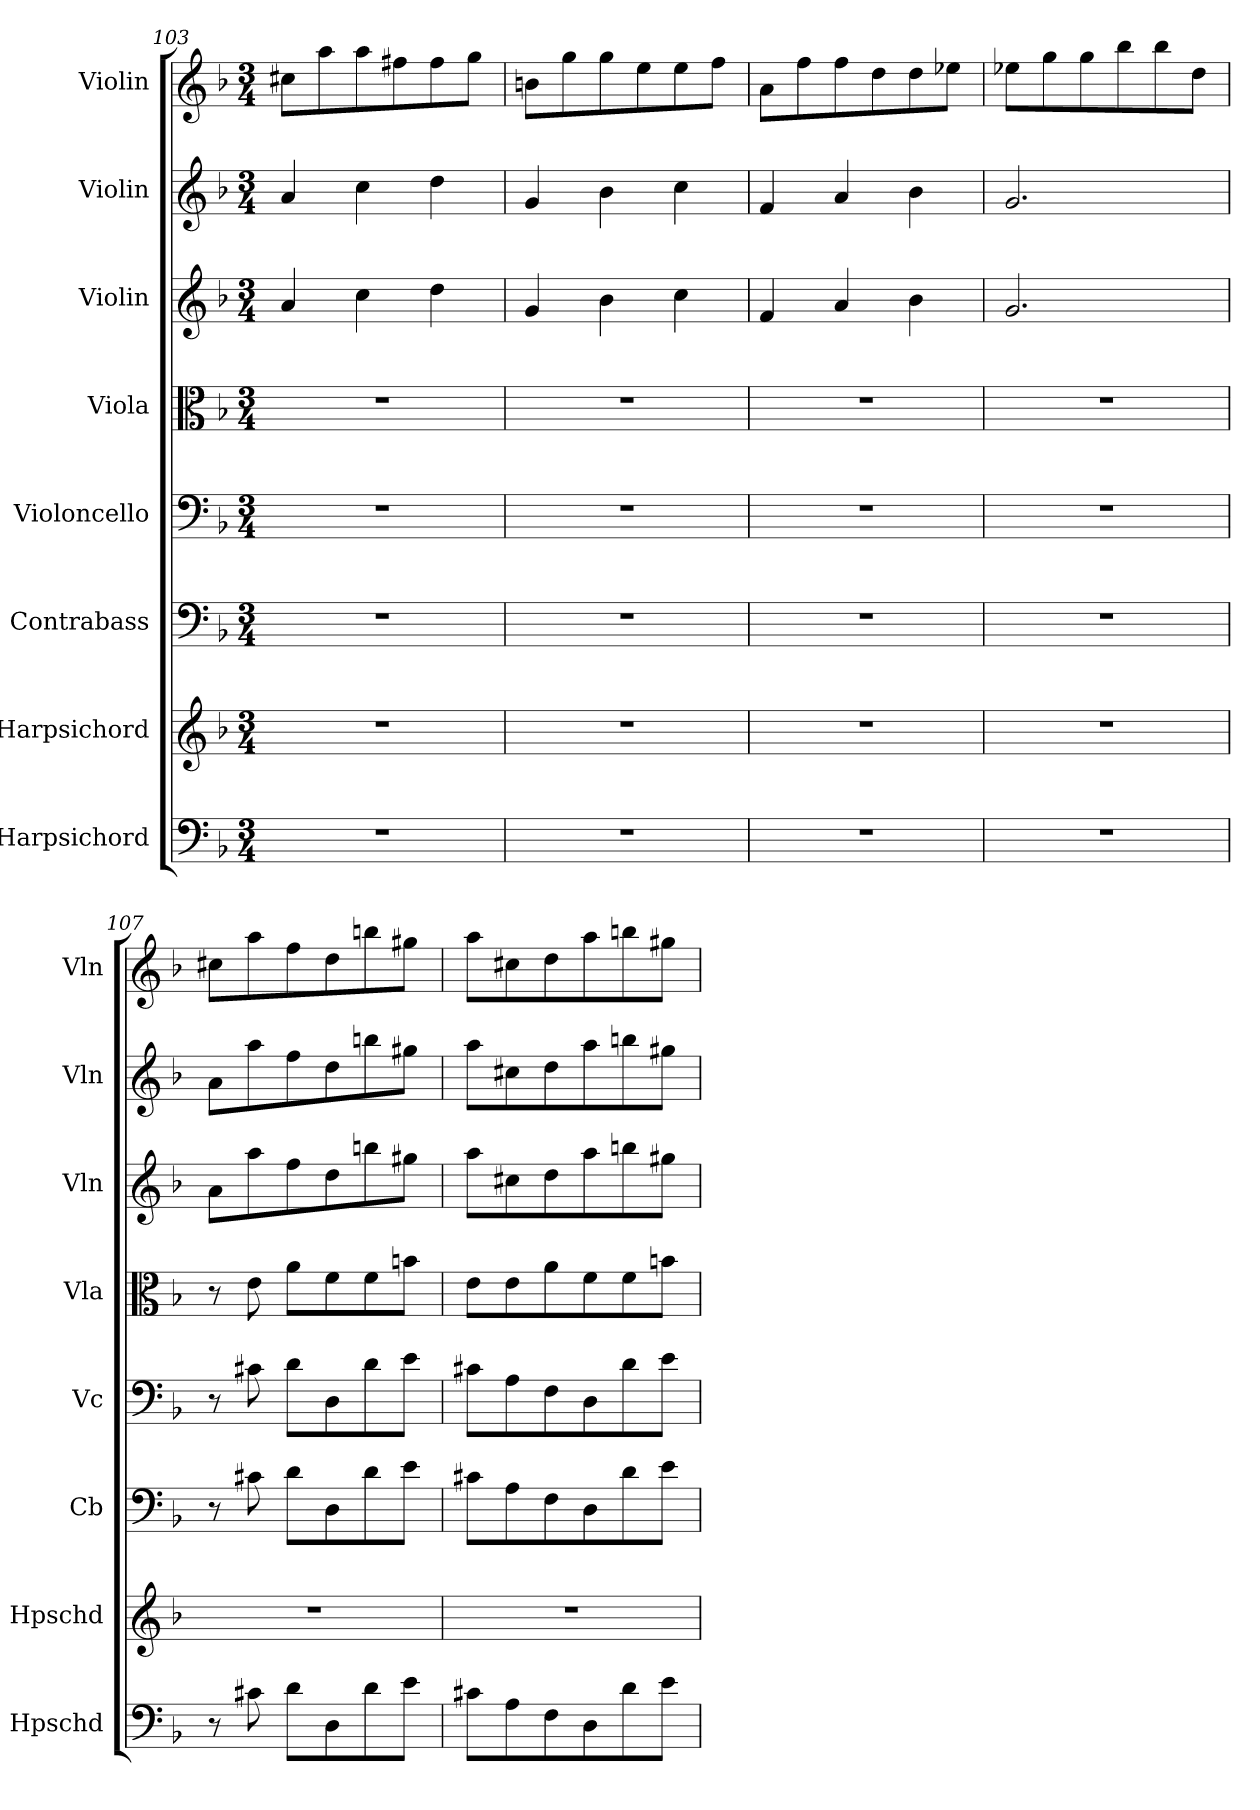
**kern	**kern	**kern	**kern	**kern	**kern	**kern	**kern
*part8	*part7	*part6	*part5	*part4	*part3	*part2	*part1
*staff8	*staff7	*staff6	*staff5	*staff4	*staff3	*staff2	*staff1
*I"Harpsichord	*I"Harpsichord	*I"Contrabass	*I"Violoncello	*I"Viola	*I"Violin	*I"Violin	*I"Violin
*I'Hpschd	*I'Hpschd	*I'Cb	*I'Vc	*I'Vla	*I'Vln	*I'Vln	*I'Vln
*clefF4	*clefG2	*clefF4	*clefF4	*clefC3	*clefG2	*clefG2	*clefG2
*k[b-]	*k[b-]	*k[b-]	*k[b-]	*k[b-]	*k[b-]	*k[b-]	*k[b-]
*M3/4	*M3/4	*M3/4	*M3/4	*M3/4	*M3/4	*M3/4	*M3/4
=103	=103	=103	=103	=103	=103	=103	=103
2.r	2.r	2.r	2.r	2.r	4a/	4a/	8cc#X\L
.	.	.	.	.	.	.	8aa\
.	.	.	.	.	4cc\	4cc\	8aa\
.	.	.	.	.	.	.	8ff#X\
.	.	.	.	.	4dd\	4dd\	8ff#\
.	.	.	.	.	.	.	8gg\J
=104	=104	=104	=104	=104	=104	=104	=104
2.r	2.r	2.r	2.r	2.r	4g/	4g/	8bn\L
.	.	.	.	.	.	.	8gg\
.	.	.	.	.	4b-\	4b-\	8gg\
.	.	.	.	.	.	.	8ee\
.	.	.	.	.	4cc\	4cc\	8ee\
.	.	.	.	.	.	.	8ff\J
=105	=105	=105	=105	=105	=105	=105	=105
2.r	2.r	2.r	2.r	2.r	4f/	4f/	8a\L
.	.	.	.	.	.	.	8ff\
.	.	.	.	.	4a/	4a/	8ff\
.	.	.	.	.	.	.	8dd\
.	.	.	.	.	4b-\	4b-\	8dd\
.	.	.	.	.	.	.	8ee-X\J
=106	=106	=106	=106	=106	=106	=106	=106
2.r	2.r	2.r	2.r	2.r	2.g/	2.g/	8ee-X\L
.	.	.	.	.	.	.	8gg\
.	.	.	.	.	.	.	8gg\
.	.	.	.	.	.	.	8bb-\
.	.	.	.	.	.	.	8bb-\
.	.	.	.	.	.	.	8dd\J
=107	=107	=107	=107	=107	=107	=107	=107
8r	2.r	8r	8r	8r	8a\L	8a\L	8cc#X\L
8c#X\	.	8c#X\	8c#X\	8e\	8aa\	8aa\	8aa\
8d\L	.	8d\L	8d\L	8a\L	8ff\	8ff\	8ff\
8D\	.	8D\	8D\	8f\	8dd\	8dd\	8dd\
8d\	.	8d\	8d\	8f\	8bbn\	8bbn\	8bbn\
8e\J	.	8e\J	8e\J	8bn\J	8gg#X\J	8gg#X\J	8gg#X\J
=108	=108	=108	=108	=108	=108	=108	=108
8c#X\L	2.r	8c#X\L	8c#X\L	8e\L	8aa\L	8aa\L	8aa\L
8A\	.	8A\	8A\	8e\	8cc#X\	8cc#X\	8cc#X\
8F\	.	8F\	8F\	8a\	8dd\	8dd\	8dd\
8D\	.	8D\	8D\	8f\	8aa\	8aa\	8aa\
8d\	.	8d\	8d\	8f\	8bbn\	8bbn\	8bbn\
8e\J	.	8e\J	8e\J	8bn\J	8gg#X\J	8gg#X\J	8gg#X\J
=	=	=	=	=	=	=	=
*-	*-	*-	*-	*-	*-	*-	*-
